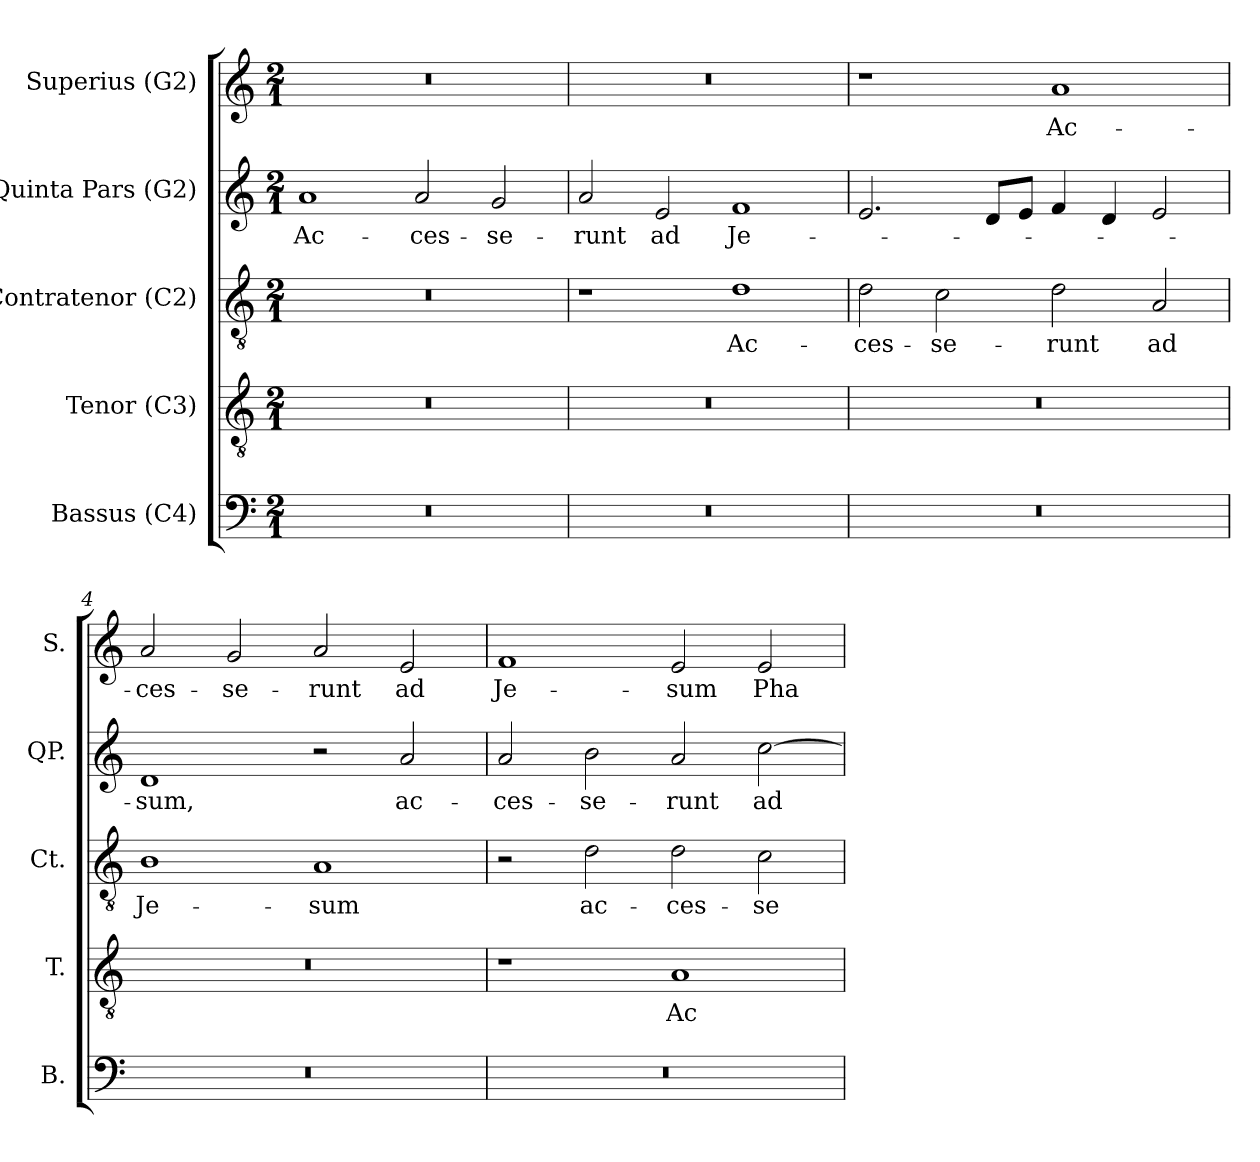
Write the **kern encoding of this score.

**kern	**kern	**text	**kern	**text	**kern	**text	**kern	**text
*part5	*part4	*part4	*part3	*part3	*part2	*part2	*part1	*part1
*staff5	*staff4	*staff4	*staff3	*staff3	*staff2	*staff2	*staff1	*staff1
*I"Bassus (C4)	*I"Tenor (C3)	*	*I"Contratenor (C2)	*	*I"Quinta Pars (G2)	*	*I"Superius (G2)	*
*I'B.	*I'T.	*	*I'Ct.	*	*I'QP.	*	*I'S.	*
!!LO:PB:g=z
*clefF4	*clefGv2	*	*clefGv2	*	*clefG2	*	*clefG2	*
*	*ITrd7c12	*	*ITrd7c12	*	*ITrd7c12	*	*	*
*k[]	*k[]	*	*k[]	*	*k[]	*	*k[]	*
*C:	*C:	*	*C:	*	*C:	*	*C:	*
*M2/1	*M2/1	*	*M2/1	*	*M2/1	*	*M2/1	*
=1	=1	=1	=1	=1	=1	=1	=1	=1
!LO:N:vis=1	!LO:N:vis=1	!	!LO:N:vis=1	!	!	!	!	!
!	!	!	!	!	!	!LO:LY:b:color=#000000	!LO:N:vis=1	!
0r	0r	.	0r	.	1Ai	Ac-	0r	.
!	!	!	!	!	!	!LO:LY:b:color=#000000	!	!
.	.	.	.	.	2Ai/	-ces-	.	.
!	!	!	!	!	!	!LO:LY:b:color=#000000	!	!
.	.	.	.	.	2Gi/	-se-	.	.
=2	=2	=2	=2	=2	=2	=2	=2	=2
!LO:N:vis=1	!LO:N:vis=1	!	!	!	!	!	!	!
!	!	!	!	!	!	!LO:LY:b:color=#000000	!LO:N:vis=1	!
0r	0r	.	1r	.	2Ai/	-runt	0r	.
!	!	!	!	!	!	!LO:LY:b:color=#000000	!	!
.	.	.	.	.	2Ei/	ad	.	.
!	!	!	!	!LO:LY:b:color=#000000	!	!	!	!
!	!	!	!	!	!	!LO:LY:b:color=#000000	!	!
.	.	.	1Di	Ac-	1Fi	Je-	.	.
=3	=3	=3	=3	=3	=3	=3	=3	=3
!LO:N:vis=1	!LO:N:vis=1	!	!	!	!	!	!	!
!	!	!	!	!LO:LY:b:color=#000000	!	!	!	!
0r	0r	.	2Di\	-ces-	2.Ei/	.	1r	.
!	!	!	!	!LO:LY:b:color=#000000	!	!	!	!
.	.	.	2Ci\	-se-	.	.	.	.
.	.	.	.	.	8Di/L	.	.	.
.	.	.	.	.	8Ei/J	.	.	.
!	!	!	!	!LO:LY:b:color=#000000	!	!	!	!
!	!	!	!	!	!	!	!	!LO:LY:b:color=#000000
.	.	.	2Di\	-runt	4Fi/	.	1ai	Ac-
.	.	.	.	.	4Di/	.	.	.
!	!	!	!	!LO:LY:b:color=#000000	!	!	!	!
.	.	.	2AAi/	ad	2Ei/	.	.	.
=4	=4	=4	=4	=4	=4	=4	=4	=4
!LO:N:vis=1	!LO:N:vis=1	!	!	!	!	!	!	!
!	!	!	!	!LO:LY:b:color=#000000	!	!	!	!
!	!	!	!	!	!	!LO:LY:b:color=#000000	!	!
!	!	!	!	!	!	!	!	!LO:LY:b:color=#000000
0r	0r	.	1BBi	Je-	1Di	-sum,	2ai/	-ces-
!	!	!	!	!	!	!	!	!LO:LY:b:color=#000000
.	.	.	.	.	.	.	2gi/	-se-
!	!	!	!	!LO:LY:b:color=#000000	!	!	!	!
!	!	!	!	!	!	!	!	!LO:LY:b:color=#000000
.	.	.	1AAi	-sum	2r	.	2ai/	-runt
!	!	!	!	!	!	!LO:LY:b:color=#000000	!	!
!	!	!	!	!	!	!	!	!LO:LY:b:color=#000000
.	.	.	.	.	2Ai/	ac-	2ei/	ad
!!LO:LB:g=z
=5	=5	=5	=5	=5	=5	=5	=5	=5
!LO:N:vis=1	!	!	!	!	!	!	!	!
!	!	!	!	!	!	!LO:LY:b:color=#000000	!	!
!	!	!	!	!	!	!	!	!LO:LY:b:color=#000000
0r	1r	.	2r	.	2Ai/	-ces-	1fi	Je-
!	!	!	!	!LO:LY:b:color=#000000	!	!	!	!
!	!	!	!	!	!	!LO:LY:b:color=#000000	!	!
.	.	.	2Di\	ac-	2Bi\	-se-	.	.
!	!	!LO:LY:b:color=#000000	!	!	!	!	!	!
!	!	!	!	!LO:LY:b:color=#000000	!	!	!	!
!	!	!	!	!	!	!LO:LY:b:color=#000000	!	!
!	!	!	!	!	!	!	!	!LO:LY:b:color=#000000
.	1AAi	Ac-	2Di\	-ces-	2Ai/	-runt	2ei/	-sum
!	!	!	!	!LO:LY:b:color=#000000	!	!	!	!
!	!	!	!	!	!	!LO:LY:b:color=#000000	!	!
!	!	!	!	!	!	!	!	!LO:LY:b:color=#000000
.	.	.	2Ci\	-se-	[2ci\	ad	2ei/	Pha-
=	=	=	=	=	=	=	=	=
*-	*-	*-	*-	*-	*-	*-	*-	*-
